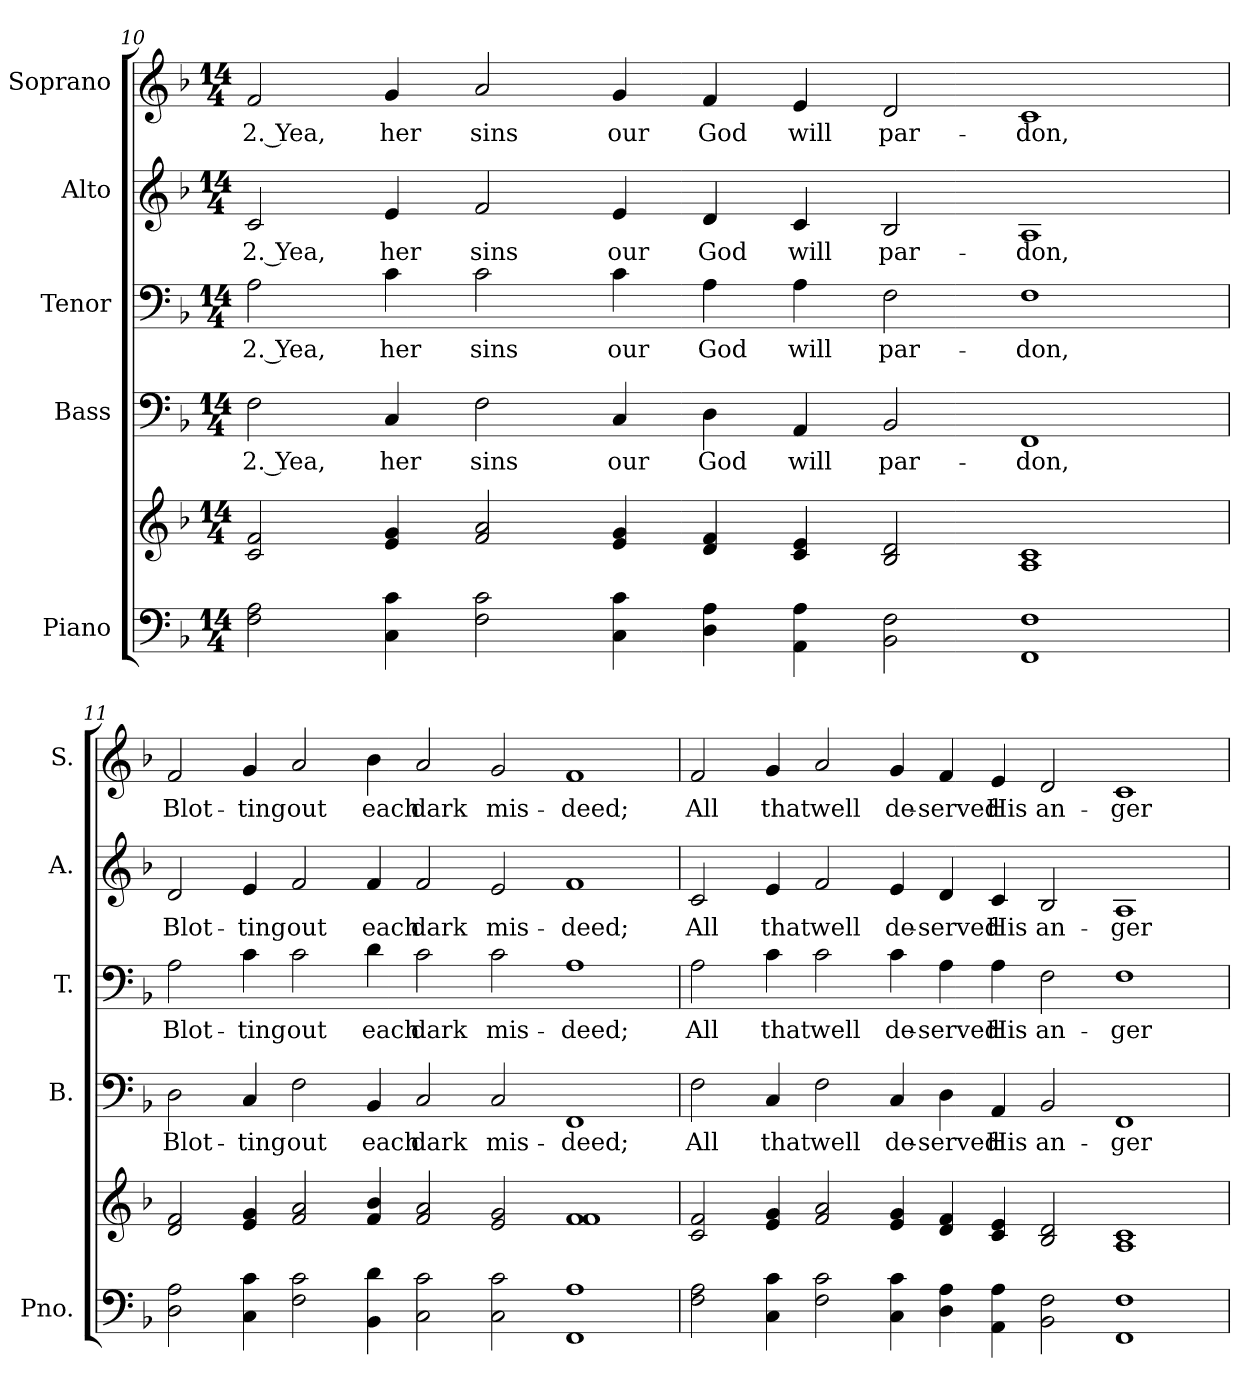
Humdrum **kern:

**kern	**kern	**kern	**text	**kern	**text	**kern	**text	**kern	**text
*part5	*part5	*part4	*part4	*part3	*part3	*part2	*part2	*part1	*part1
*staff6	*staff5	*staff4	*staff4	*staff3	*staff3	*staff2	*staff2	*staff1	*staff1
*I"Piano	*	*I"Bass	*	*I"Tenor	*	*I"Alto	*	*I"Soprano	*
*I'Pno.	*	*I'B.	*	*I'T.	*	*I'A.	*	*I'S.	*
*clefF4	*clefG2	*clefF4	*	*clefF4	*	*clefG2	*	*clefG2	*
*k[b-]	*k[b-]	*k[b-]	*	*k[b-]	*	*k[b-]	*	*k[b-]	*
*F:	*F:	*F:	*	*F:	*	*F:	*	*F:	*
*M14/4	*M14/4	*M14/4	*	*M14/4	*	*M14/4	*	*M14/4	*
=10	=10	=10	=10	=10	=10	=10	=10	=10	=10
!	!	!	!LO:LY:b:color=#000000	!	!	!	!	!	!
!	!	!	!	!	!LO:LY:b:color=#000000	!	!	!	!
!	!	!	!	!	!	!	!LO:LY:b:color=#000000	!	!
!	!	!	!	!	!	!	!	!	!LO:LY:b:color=#000000
2Fi\ 2Ai	2ci/ 2fi	2Fi\	2. Yea,	2Ai\	2. Yea,	2ci/	2. Yea,	2fi/	2. Yea,
!	!	!	!LO:LY:b:color=#000000	!	!	!	!	!	!
!	!	!	!	!	!LO:LY:b:color=#000000	!	!	!	!
!	!	!	!	!	!	!	!LO:LY:b:color=#000000	!	!
!	!	!	!	!	!	!	!	!	!LO:LY:b:color=#000000
4Ci\ 4ci	4ei/ 4gi	4Ci/	her	4ci\	her	4ei/	her	4gi/	her
!	!	!	!LO:LY:b:color=#000000	!	!	!	!	!	!
!	!	!	!	!	!LO:LY:b:color=#000000	!	!	!	!
!	!	!	!	!	!	!	!LO:LY:b:color=#000000	!	!
!	!	!	!	!	!	!	!	!	!LO:LY:b:color=#000000
2Fi\ 2ci	2fi/ 2ai	2Fi\	sins	2ci\	sins	2fi/	sins	2ai/	sins
!	!	!	!LO:LY:b:color=#000000	!	!	!	!	!	!
!	!	!	!	!	!LO:LY:b:color=#000000	!	!	!	!
!	!	!	!	!	!	!	!LO:LY:b:color=#000000	!	!
!	!	!	!	!	!	!	!	!	!LO:LY:b:color=#000000
4Ci\ 4ci	4ei/ 4gi	4Ci/	our	4ci\	our	4ei/	our	4gi/	our
!	!	!	!LO:LY:b:color=#000000	!	!	!	!	!	!
!	!	!	!	!	!LO:LY:b:color=#000000	!	!	!	!
!	!	!	!	!	!	!	!LO:LY:b:color=#000000	!	!
!	!	!	!	!	!	!	!	!	!LO:LY:b:color=#000000
4Di\ 4Ai	4di/ 4fi	4Di\	God	4Ai\	God	4di/	God	4fi/	God
!	!	!	!LO:LY:b:color=#000000	!	!	!	!	!	!
!	!	!	!	!	!LO:LY:b:color=#000000	!	!	!	!
!	!	!	!	!	!	!	!LO:LY:b:color=#000000	!	!
!	!	!	!	!	!	!	!	!	!LO:LY:b:color=#000000
4AAi\ 4Ai	4ci/ 4ei	4AAi/	will	4Ai\	will	4ci/	will	4ei/	will
!	!	!	!LO:LY:b:color=#000000	!	!	!	!	!	!
!	!	!	!	!	!LO:LY:b:color=#000000	!	!	!	!
!	!	!	!	!	!	!	!LO:LY:b:color=#000000	!	!
!	!	!	!	!	!	!	!	!	!LO:LY:b:color=#000000
2BB-i\ 2Fi	2B-i/ 2di	2BB-i/	par-	2Fi\	par-	2B-i/	par-	2di/	par-
!	!	!	!LO:LY:b:color=#000000	!	!	!	!	!	!
!	!	!	!	!	!LO:LY:b:color=#000000	!	!	!	!
!	!	!	!	!	!	!	!LO:LY:b:color=#000000	!	!
!	!	!	!	!	!	!	!	!	!LO:LY:b:color=#000000
1FFi 1Fi	1Ai 1ci	1FFi	-don,	1Fi	-don,	1Ai	-don,	1ci	-don,
!!LO:PB:g=z
=11	=11	=11	=11	=11	=11	=11	=11	=11	=11
!	!	!	!LO:LY:b:color=#000000	!	!	!	!	!	!
!	!	!	!	!	!LO:LY:b:color=#000000	!	!	!	!
!	!	!	!	!	!	!	!LO:LY:b:color=#000000	!	!
!	!	!	!	!	!	!	!	!	!LO:LY:b:color=#000000
2Di\ 2Ai	2di/ 2fi	2Di\	Blot-	2Ai\	Blot-	2di/	Blot-	2fi/	Blot-
!	!	!	!LO:LY:b:color=#000000	!	!	!	!	!	!
!	!	!	!	!	!LO:LY:b:color=#000000	!	!	!	!
!	!	!	!	!	!	!	!LO:LY:b:color=#000000	!	!
!	!	!	!	!	!	!	!	!	!LO:LY:b:color=#000000
4Ci\ 4ci	4ei/ 4gi	4Ci/	-ting	4ci\	-ting	4ei/	-ting	4gi/	-ting
!	!	!	!LO:LY:b:color=#000000	!	!	!	!	!	!
!	!	!	!	!	!LO:LY:b:color=#000000	!	!	!	!
!	!	!	!	!	!	!	!LO:LY:b:color=#000000	!	!
!	!	!	!	!	!	!	!	!	!LO:LY:b:color=#000000
2Fi\ 2ci	2fi/ 2ai	2Fi\	out	2ci\	out	2fi/	out	2ai/	out
!	!	!	!LO:LY:b:color=#000000	!	!	!	!	!	!
!	!	!	!	!	!LO:LY:b:color=#000000	!	!	!	!
!	!	!	!	!	!	!	!LO:LY:b:color=#000000	!	!
!	!	!	!	!	!	!	!	!	!LO:LY:b:color=#000000
4BB-i\ 4di	4fi/ 4b-i	4BB-i/	each	4di\	each	4fi/	each	4b-i\	each
!	!	!	!LO:LY:b:color=#000000	!	!	!	!	!	!
!	!	!	!	!	!LO:LY:b:color=#000000	!	!	!	!
!	!	!	!	!	!	!	!LO:LY:b:color=#000000	!	!
!	!	!	!	!	!	!	!	!	!LO:LY:b:color=#000000
2Ci\ 2ci	2fi/ 2ai	2Ci/	dark	2ci\	dark	2fi/	dark	2ai/	dark
!	!	!	!LO:LY:b:color=#000000	!	!	!	!	!	!
!	!	!	!	!	!LO:LY:b:color=#000000	!	!	!	!
!	!	!	!	!	!	!	!LO:LY:b:color=#000000	!	!
!	!	!	!	!	!	!	!	!	!LO:LY:b:color=#000000
2Ci\ 2ci	2ei/ 2gi	2Ci/	mis-	2ci\	mis-	2ei/	mis-	2gi/	mis-
!	!	!	!LO:LY:b:color=#000000	!	!	!	!	!	!
!	!	!	!	!	!LO:LY:b:color=#000000	!	!	!	!
!	!	!	!	!	!	!	!LO:LY:b:color=#000000	!	!
!	!	!	!	!	!	!	!	!	!LO:LY:b:color=#000000
1FFi 1Ai	1fi 1fi	1FFi	-deed;	1Ai	-deed;	1fi	-deed;	1fi	-deed;
!!LO:PB:g=z
=12	=12	=12	=12	=12	=12	=12	=12	=12	=12
!	!	!	!LO:LY:b:color=#000000	!	!	!	!	!	!
!	!	!	!	!	!LO:LY:b:color=#000000	!	!	!	!
!	!	!	!	!	!	!	!LO:LY:b:color=#000000	!	!
!	!	!	!	!	!	!	!	!	!LO:LY:b:color=#000000
2Fi\ 2Ai	2ci/ 2fi	2Fi\	All	2Ai\	All	2ci/	All	2fi/	All
!	!	!	!LO:LY:b:color=#000000	!	!	!	!	!	!
!	!	!	!	!	!LO:LY:b:color=#000000	!	!	!	!
!	!	!	!	!	!	!	!LO:LY:b:color=#000000	!	!
!	!	!	!	!	!	!	!	!	!LO:LY:b:color=#000000
4Ci\ 4ci	4ei/ 4gi	4Ci/	that	4ci\	that	4ei/	that	4gi/	that
!	!	!	!LO:LY:b:color=#000000	!	!	!	!	!	!
!	!	!	!	!	!LO:LY:b:color=#000000	!	!	!	!
!	!	!	!	!	!	!	!LO:LY:b:color=#000000	!	!
!	!	!	!	!	!	!	!	!	!LO:LY:b:color=#000000
2Fi\ 2ci	2fi/ 2ai	2Fi\	well	2ci\	well	2fi/	well	2ai/	well
!	!	!	!LO:LY:b:color=#000000	!	!	!	!	!	!
!	!	!	!	!	!LO:LY:b:color=#000000	!	!	!	!
!	!	!	!	!	!	!	!LO:LY:b:color=#000000	!	!
!	!	!	!	!	!	!	!	!	!LO:LY:b:color=#000000
4Ci\ 4ci	4ei/ 4gi	4Ci/	de-	4ci\	de-	4ei/	de-	4gi/	de-
!	!	!	!LO:LY:b:color=#000000	!	!	!	!	!	!
!	!	!	!	!	!LO:LY:b:color=#000000	!	!	!	!
!	!	!	!	!	!	!	!LO:LY:b:color=#000000	!	!
!	!	!	!	!	!	!	!	!	!LO:LY:b:color=#000000
4Di\ 4Ai	4di/ 4fi	4Di\	-served	4Ai\	-served	4di/	-served	4fi/	-served
!	!	!	!LO:LY:b:color=#000000	!	!	!	!	!	!
!	!	!	!	!	!LO:LY:b:color=#000000	!	!	!	!
!	!	!	!	!	!	!	!LO:LY:b:color=#000000	!	!
!	!	!	!	!	!	!	!	!	!LO:LY:b:color=#000000
4AAi\ 4Ai	4ci/ 4ei	4AAi/	His	4Ai\	His	4ci/	His	4ei/	His
!	!	!	!LO:LY:b:color=#000000	!	!	!	!	!	!
!	!	!	!	!	!LO:LY:b:color=#000000	!	!	!	!
!	!	!	!	!	!	!	!LO:LY:b:color=#000000	!	!
!	!	!	!	!	!	!	!	!	!LO:LY:b:color=#000000
2BB-i\ 2Fi	2B-i/ 2di	2BB-i/	an-	2Fi\	an-	2B-i/	an-	2di/	an-
!	!	!	!LO:LY:b:color=#000000	!	!	!	!	!	!
!	!	!	!	!	!LO:LY:b:color=#000000	!	!	!	!
!	!	!	!	!	!	!	!LO:LY:b:color=#000000	!	!
!	!	!	!	!	!	!	!	!	!LO:LY:b:color=#000000
1FFi 1Fi	1Ai 1ci	1FFi	-ger	1Fi	-ger	1Ai	-ger	1ci	-ger
=	=	=	=	=	=	=	=	=	=
*-	*-	*-	*-	*-	*-	*-	*-	*-	*-
